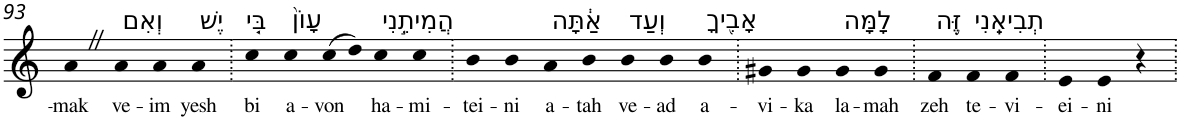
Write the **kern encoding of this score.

**kern	**text
*part1	*part1
*staff1	*staff1
*I"Piano	*
*I'Pno	*
!!LO:PB:g=z
*clefG2	*
*k[]	*
=93	=93
!	!LO:LY:b
4aZ	-mak
!LO:TX:a:t=וְאִם	!
!	!LO:LY:b
4a	ve-
!	!LO:LY:b
4a	-im
!LO:TX:a:t=יֶשׁ	!
!	!LO:LY:b
4a	yesh
=94.	=94.
!LO:TX:a:t=בִּ֤י	!
!	!LO:LY:b
4cc	bi
!LO:TX:a:t=עָוֺן֙	!
!	!LO:LY:b
4cc	a-
!	!LO:LY:b
(>8cc	-von
8dd)	.
!LO:TX:a:t=הֲמִיתֵ֣נִי	!
!	!LO:LY:b
4cc	ha-
!	!LO:LY:b
4cc	-mi-
=95.	=95.
!	!LO:LY:b
4b	-tei-
!	!LO:LY:b
4b	-ni
!LO:TX:a:t=אַ֔תָּה	!
!	!LO:LY:b
4a	a-
!	!LO:LY:b
4b	-tah
!LO:TX:a:t=וְעַד	!
!	!LO:LY:b
4b	ve-
!	!LO:LY:b
4b	-ad
!LO:TX:a:t=אָבִ֖יךָ	!
!	!LO:LY:b
4b	a-
=96.	=96.
!	!LO:LY:b
4g#X	-vi-
!	!LO:LY:b
4g#	-ka
!LO:TX:a:t=לָמָּה	!
!	!LO:LY:b
4g#	la-
!	!LO:LY:b
4g#	-mah
=97.	=97.
!LO:TX:a:t=זֶּ֥ה	!
!	!LO:LY:b
4f	zeh
!LO:TX:a:t=תְבִיאֵֽנִי	!
!	!LO:LY:b
4f	te-
!	!LO:LY:b
4f	-vi-
=98.	=98.
!	!LO:LY:b
4e	-ei-
!	!LO:LY:b
4e	-ni
4r	.
=.	=.
*-	*-
